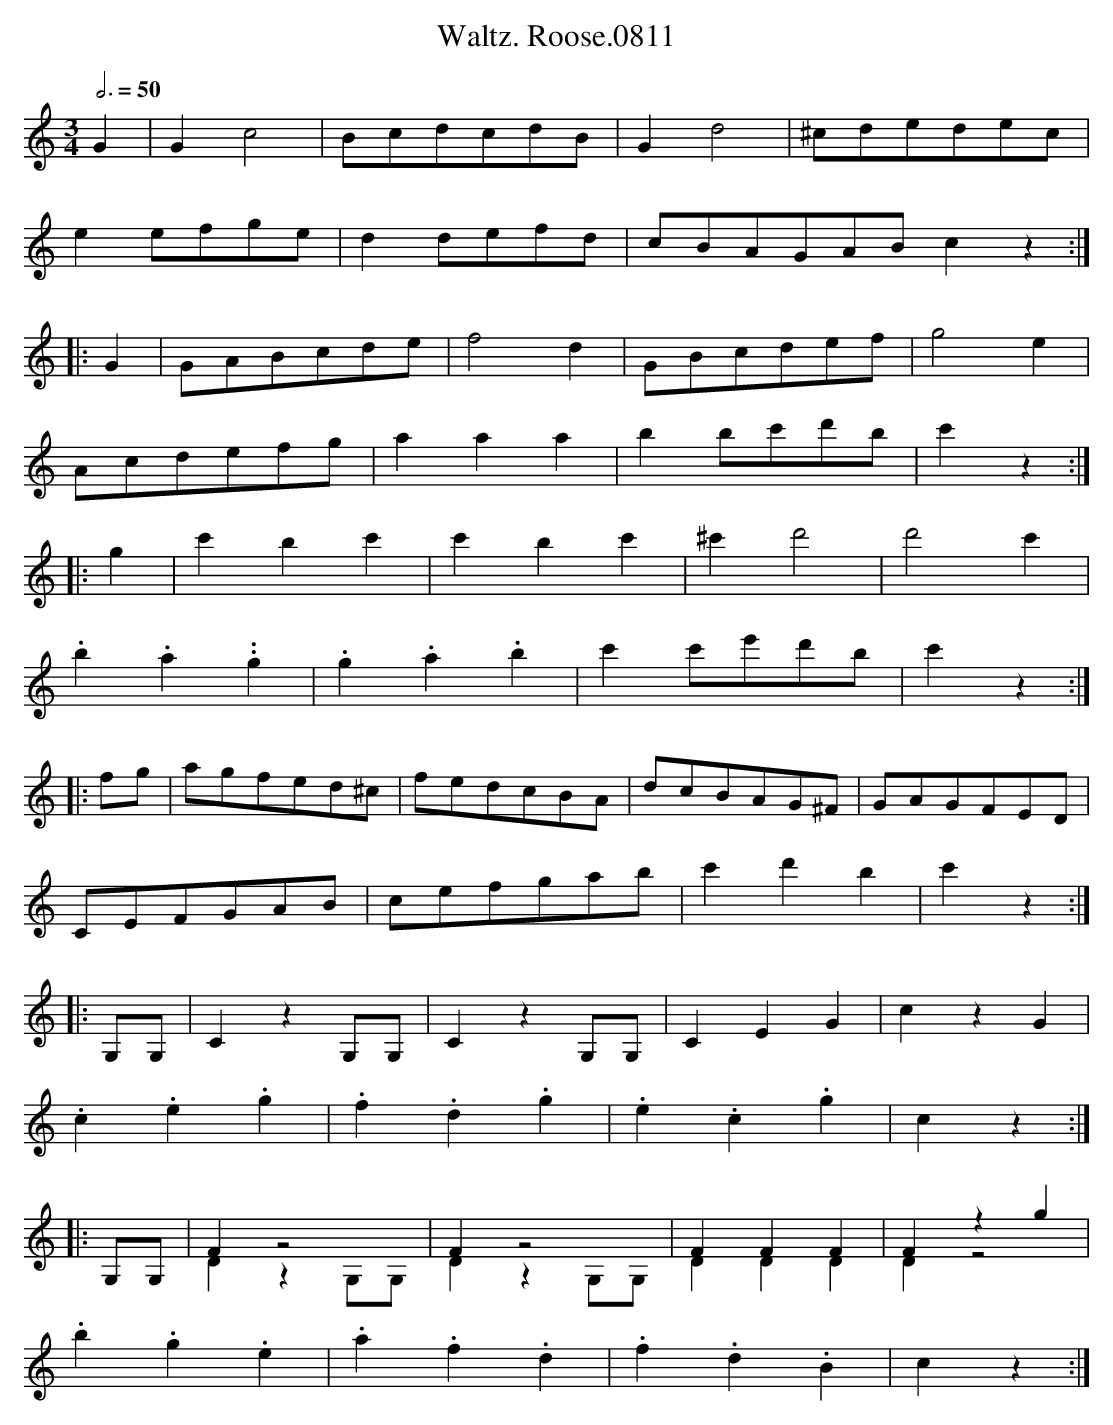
X:1
T:Waltz. Roose.0811
M:3/4
L:1/8
Q:3/4=50
K:C
G2 | G2 c4 | BcdcdB | G2 d4 | ^cdedec |
e2 efge | d2 defd | cBAGABc2 z2 :|
|: G2 | GABcde | f4 d2 | GBcdef | g4 e2 |
Acdefg | a2a2a2 | b2 bc'd'b | c'2 z2:|
|: g2 | c'2b2c'2 | c'2b2c'2 |^c'2 d'4 | d'4 c'2 |
.b2 .a2. .g2 | .g2 .a2 .b2 | c'2c'e'd'b | c'2 z2 :|
|: fg | agfed^c | fedcBA |dcBAG^F | GAGFED |
CEFGAB | cefgab | c'2d'2 b2 | c'2 z2 :|
|: G,G, | C2 z2 G,G, | C2 z2 G,G, | C2 E2 G2 | c2 z2 G2 |
.c2 .e2 .g2 | .f2 .d2 .g2 | .e2.c2.g2|c2 z2 :|
|:G,G, | F2 z4 &D2 z2 G,G, | F2 z4 &D2 z2 G,G, | F2 F2 F2 & D2 D2 D2 | F2 z2 g2 & D2 z4 |
.b2 .g2 .e2 | .a2 .f2 .d2 | .f2 .d2 .B2 | c2 z2 :|
